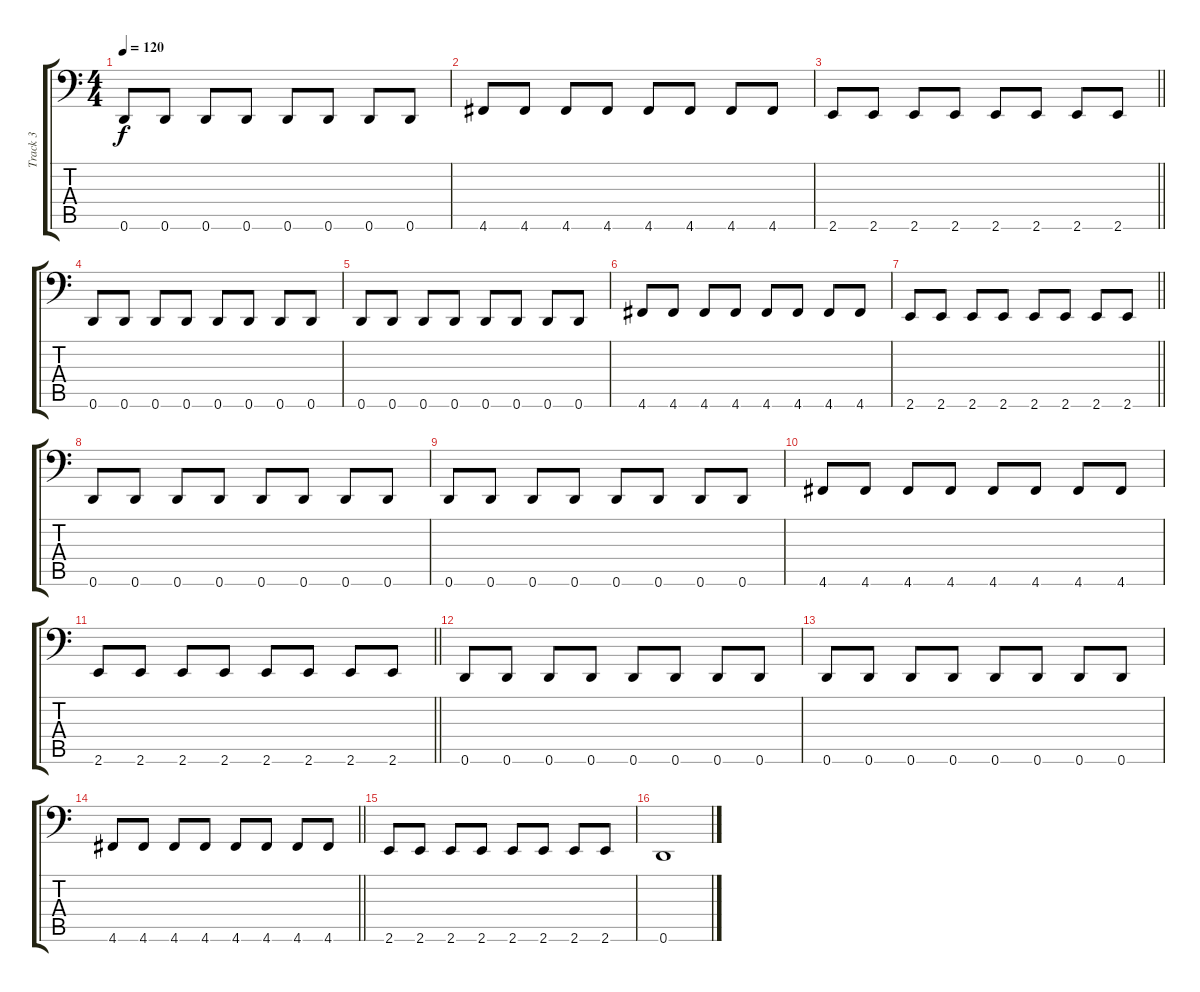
\track ("Track 3" "Track 3") {instrument electricbasspick}
\staff {score tabs}
\tuning (E3 B2 G2 D2 A1 D1) {hide}
\ts (4 4)
\tempo 120
\clef f4
\ks c
0.6.8{dy f} 0.6.8 0.6.8 0.6.8 0.6.8 0.6.8 0.6.8 0.6.8 |
4.6.8 4.6.8 4.6.8 4.6.8 4.6.8 4.6.8 4.6.8 4.6.8 |
\barLineRight lightlight
2.6.8 2.6.8 2.6.8 2.6.8 2.6.8 2.6.8 2.6.8 2.6.8 |
0.6.8 0.6.8 0.6.8 0.6.8 0.6.8 0.6.8 0.6.8 0.6.8 |
0.6.8 0.6.8 0.6.8 0.6.8 0.6.8 0.6.8 0.6.8 0.6.8 |
4.6.8 4.6.8 4.6.8 4.6.8 4.6.8 4.6.8 4.6.8 4.6.8 |
\barLineRight lightlight
2.6.8 2.6.8 2.6.8 2.6.8 2.6.8 2.6.8 2.6.8 2.6.8 |
0.6.8 0.6.8 0.6.8 0.6.8 0.6.8 0.6.8 0.6.8 0.6.8 |
0.6.8 0.6.8 0.6.8 0.6.8 0.6.8 0.6.8 0.6.8 0.6.8 |
4.6.8 4.6.8 4.6.8 4.6.8 4.6.8 4.6.8 4.6.8 4.6.8 |
\barLineRight lightlight
2.6.8 2.6.8 2.6.8 2.6.8 2.6.8 2.6.8 2.6.8 2.6.8 |
0.6.8 0.6.8 0.6.8 0.6.8 0.6.8 0.6.8 0.6.8 0.6.8 |
0.6.8 0.6.8 0.6.8 0.6.8 0.6.8 0.6.8 0.6.8 0.6.8 |
\barLineRight lightlight
4.6.8 4.6.8 4.6.8 4.6.8 4.6.8 4.6.8 4.6.8 4.6.8 |
2.6.8 2.6.8 2.6.8 2.6.8 2.6.8 2.6.8 2.6.8 2.6.8 |
0.6.1
